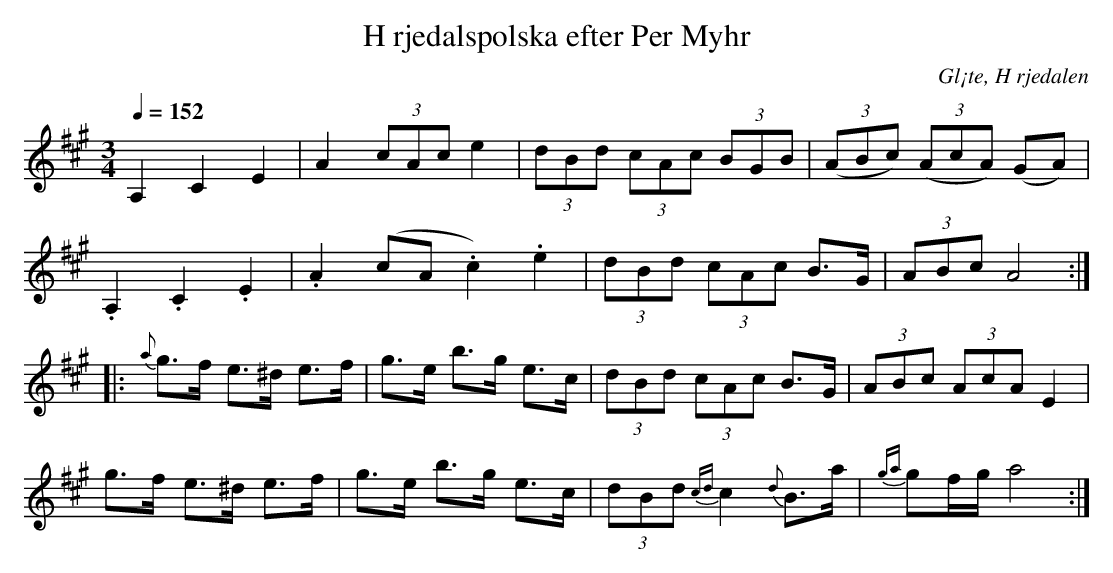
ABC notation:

X:1
T:H rjedalspolska efter Per Myhr
O:Gl¡te, H rjedalen
M:3/4
L:1/8
Q:1/4=152
K:A
A,2 C2 E2|A2 (3cAc e2|(3dBd (3cAc (3BGB|((3ABc) ((3AcA) (GA)|!
.A,2 .C2 .E2|.A2 (cA.c2) .e2|(3dBd (3cAc B>G|(3ABc A4::!
{a}g>f e>^d e>f|g>e b>g e>c|(3dBd (3cAc B>G|(3ABc (3AcA E2|!
g>f e>^d e>f|g>e b>g e>c|(3dBd {cd}c2 {d}B>a|{ga}gf/g/ a4:|]
